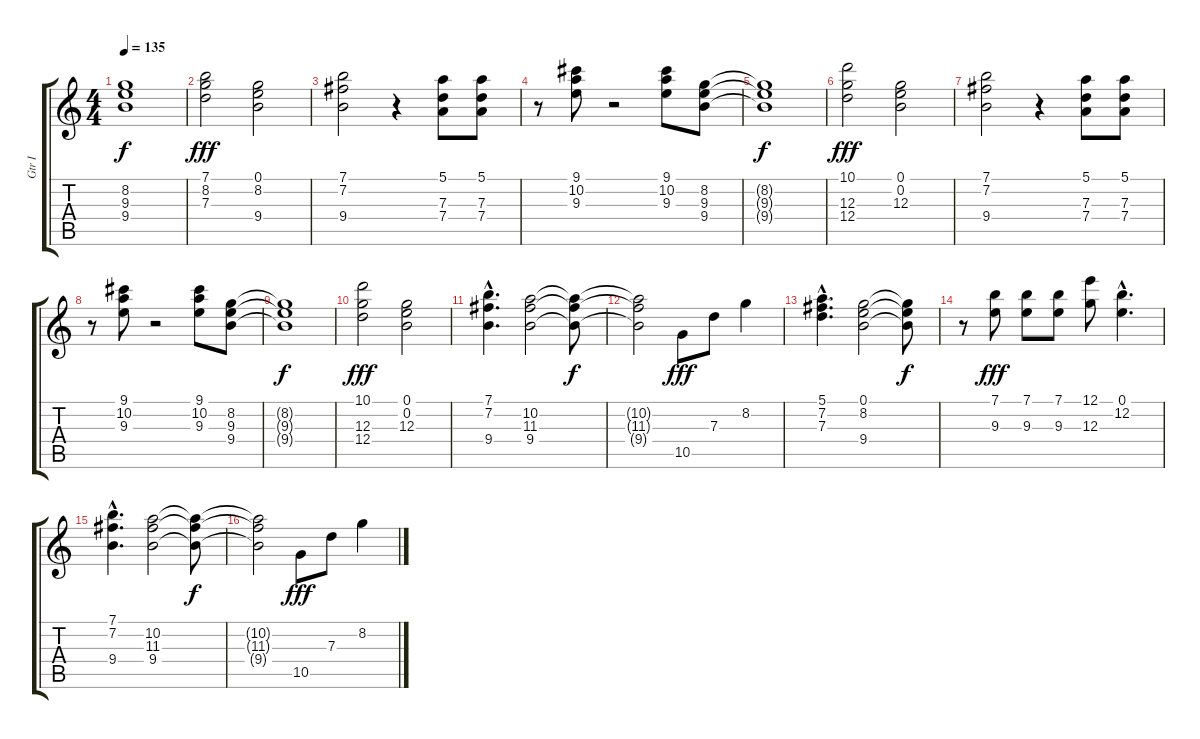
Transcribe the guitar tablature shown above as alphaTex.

\track ("Gtr I" "Gtr I") {instrument overdrivenguitar}
\staff {score tabs}
\tuning (E4 B3 G3 D3 A2 E2) {hide}
\ts (4 4)
\tempo 135
\clef g2
\ks c
(8.2{t} 9.3{t} 9.4{t}).1{dy f} |
(7.1 8.2 7.3).2{dy fff} (0.1 8.2 9.4).2 |
(7.1 7.2 9.4).2 r.4 (5.1 7.3 7.4).8 (5.1 7.3 7.4).8 |
r.8 (9.1 10.2 9.3).8 r.2 (9.1 10.2 9.3).8 (8.2 9.3 9.4).8 |
(8.2{t} 9.3{t} 9.4{t}).1{dy f} |
(10.1 12.3 12.4).2{dy fff} (0.1 0.2 12.3).2 |
(7.1 7.2 9.4).2 r.4 (5.1 7.3 7.4).8 (5.1 7.3 7.4).8 |
r.8 (9.1 10.2 9.3).8 r.2 (9.1 10.2 9.3).8 (8.2 9.3 9.4).8 |
(8.2{t} 9.3{t} 9.4{t}).1{dy f} |
(10.1 12.3 12.4).2{dy fff} (0.1 0.2 12.3).2 |
(7.1{hac} 7.2{hac} 9.4{hac}).4{d} (10.2 11.3 9.4).2 (10.2{t} 11.3{t} 9.4{t}).8{dy f} |
(10.2{t} 11.3{t} 9.4{t}).2 10.5.8{dy fff} 7.3.8 8.2.4 |
(5.1{hac} 7.2{hac} 7.3{hac}).4{d} (0.1 8.2 9.4).2 (0.1{t} 8.2{t} 9.4{t}).8{dy f} |
r.8 (7.1 9.3).8{dy fff} (7.1 9.3).8 (7.1 9.3).8 (12.1 12.3).8 (0.1{hac} 12.2{hac}).4{d} |
(7.1{hac} 7.2{hac} 9.4{hac}).4{d} (10.2 11.3 9.4).2 (10.2{t} 11.3{t} 9.4{t}).8{dy f} |
(10.2{t} 11.3{t} 9.4{t}).2 10.5.8{dy fff} 7.3.8 8.2.4
